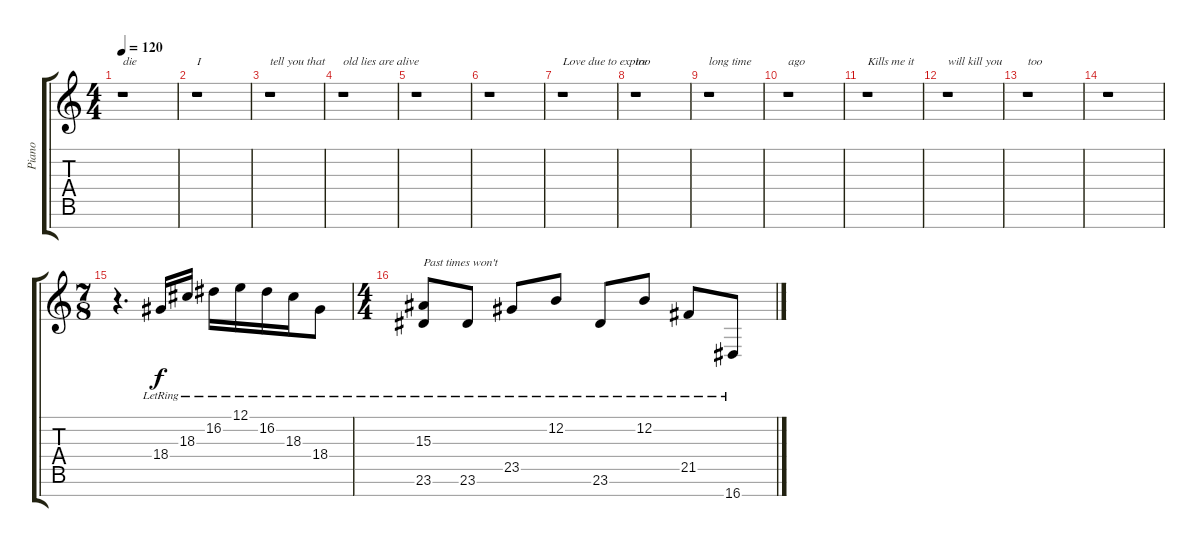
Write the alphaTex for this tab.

\track ("Piano" "Piano") {instrument acousticgrandpiano}
\staff {score tabs}
\tuning (E4 B3 G3 D3 A2 E2 B1) {hide}
\ts (4 4)
\tempo 120
\clef g2
\ks c
r.1{txt "die" dy ff} |
r.1{txt "I"} |
r.1{txt "tell you that"} |
r.1{txt "old lies are alive"} |
r.1 |
r.1 |
r.1{txt "Love due to expire"} |
r.1{txt "too "} |
r.1{txt "long time"} |
r.1{txt "ago"} |
r.1{txt "Kills me it"} |
r.1{txt "will kill you"} |
r.1{txt "too"} |
r.1 |
\ts (7 8)
r.4{d} 18.4{lr}.16{dy f} 18.3{lr}.16 16.2{lr}.16 12.1{lr}.16 16.2{lr}.16 18.3{lr}.16 18.4{lr}.8 |
\ts (4 4)
(15.3{lr} 23.6{lr}).8{txt "Past times won't" volume 14} 23.6{lr}.8 23.5{lr}.8 12.2{lr}.8 23.6{lr}.8 12.2{lr}.8 21.5{lr}.8 16.7{lr}.8
